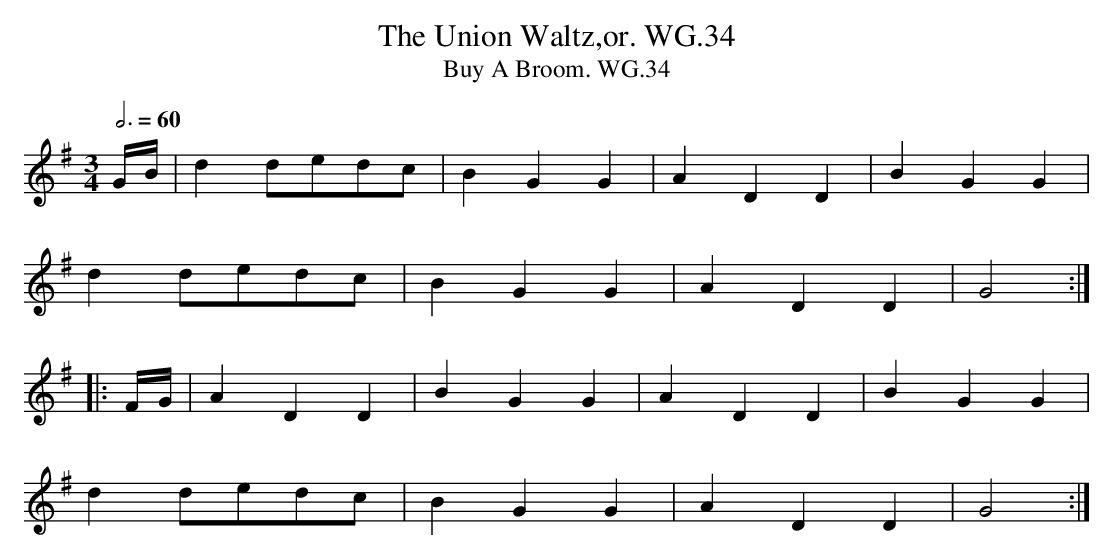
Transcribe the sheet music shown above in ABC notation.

X:1
T:Union Waltz,or. WG.34, The
T:Buy A Broom. WG.34
M:3/4
L:1/4
Q:3/4=60
K:G
G//B//|d d/e/d/c/|BGG|ADD|BGG|
d d/e/d/c/|BGG|ADD|G2:|
|:F//G//|ADD|BGG|ADD|BGG|
d d/e/d/c/|BGG|ADD|G2:|
